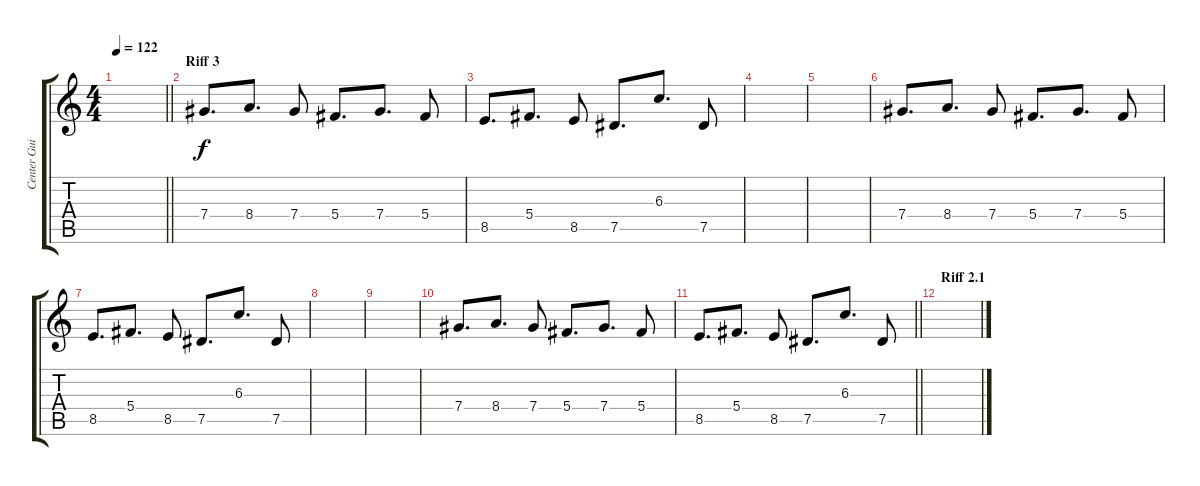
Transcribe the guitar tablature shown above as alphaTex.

\track ("Center Guitar I" "Center Gui") {instrument distortionguitar}
\staff {score tabs}
\tuning (Eb4 Bb3 Gb3 Db3 Ab2 Db2) {hide}
\ts (4 4)
\tempo 122
\clef g2
\barLineRight lightlight
\ks c
|
\section ("" "Riff 3")
7.4.8{d} 8.4.8{d} 7.4.8 5.4.8{d} 7.4.8{d} 5.4.8 |
8.5.8{d} 5.4.8{d} 8.5.8 7.5.8{d} 6.3.8{d} 7.5.8 |
|
|
7.4.8{d} 8.4.8{d} 7.4.8 5.4.8{d} 7.4.8{d} 5.4.8 |
8.5.8{d} 5.4.8{d} 8.5.8 7.5.8{d} 6.3.8{d} 7.5.8 |
|
|
7.4.8{d} 8.4.8{d} 7.4.8 5.4.8{d} 7.4.8{d} 5.4.8 |
\barLineRight lightlight
8.5.8{d} 5.4.8{d} 8.5.8 7.5.8{d} 6.3.8{d} 7.5.8 |
\section ("" "Riff 2.1")
